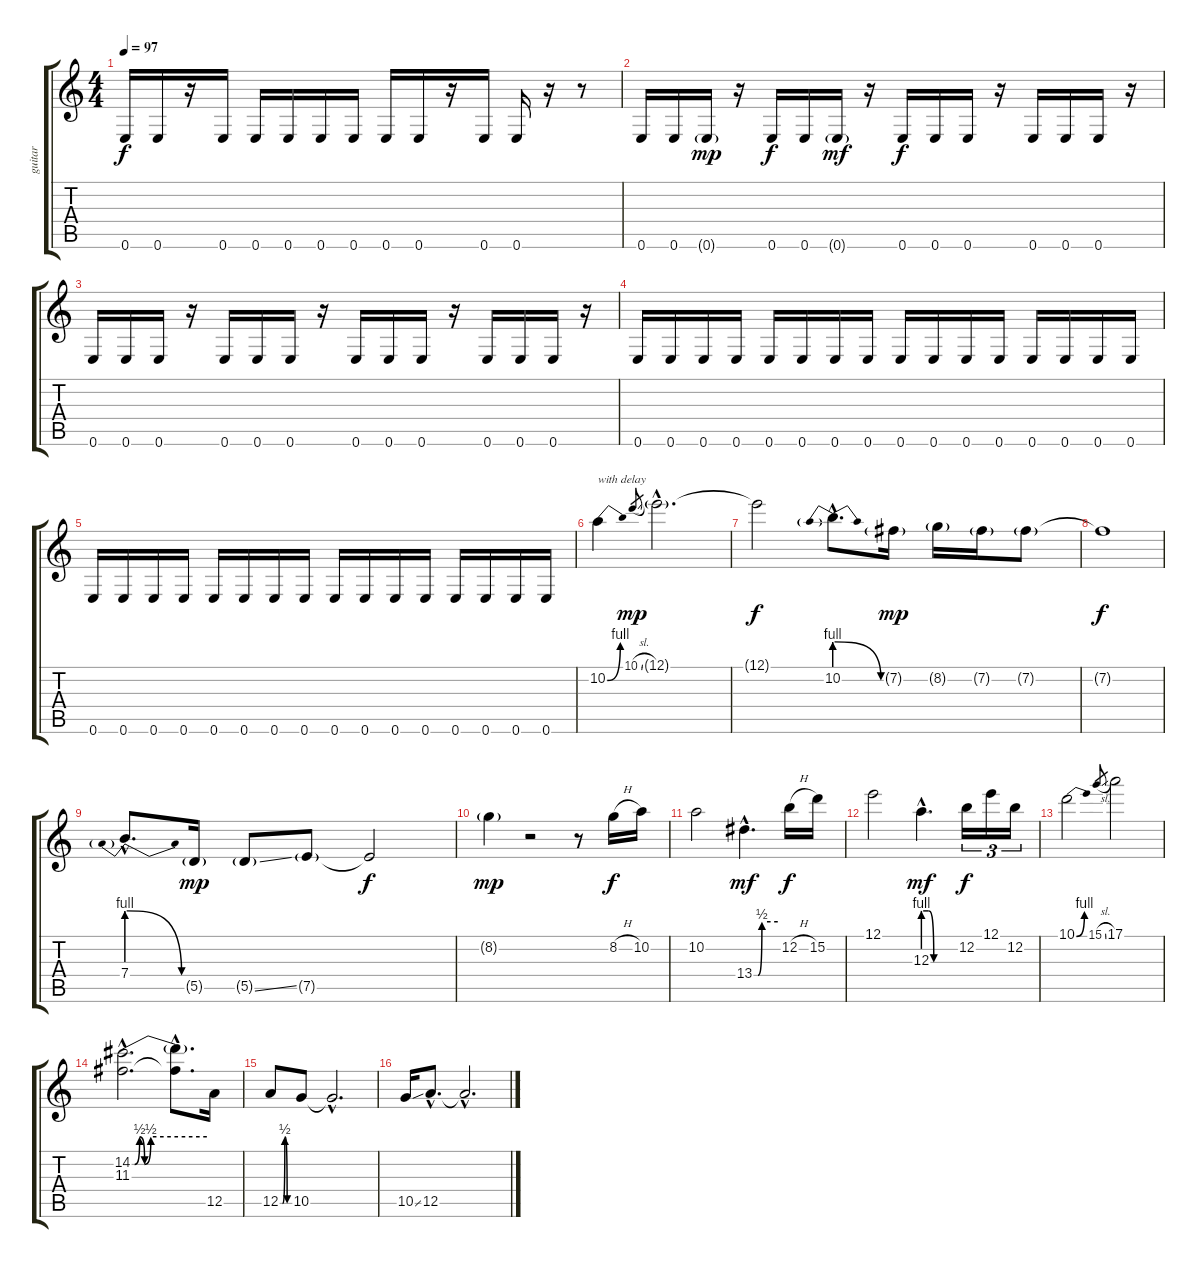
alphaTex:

\track ("guitar" "guitar") {instrument overdrivenguitar}
\staff {score tabs}
\tuning (E4 B3 G3 D3 A2 E2) {hide}
\ts (4 4)
\tempo 97
\clef g2
\ks c
0.6.16{dy f} 0.6.16 r.16 0.6.16 0.6.16 0.6.16 0.6.16 0.6.16 0.6.16 0.6.16 r.16 0.6.16 0.6.16 r.16 r.8 |
0.6.16 0.6.16 0.6{g}.16{dy mp} r.16 0.6.16{dy f} 0.6.16 0.6{g}.16{dy mf} r.16 0.6.16{dy f} 0.6.16 0.6.16 r.16 0.6.16 0.6.16 0.6.16 r.16 |
0.6.16 0.6.16 0.6.16 r.16 0.6.16 0.6.16 0.6.16 r.16 0.6.16 0.6.16 0.6.16 r.16 0.6.16 0.6.16 0.6.16 r.16 |
0.6.16 0.6.16 0.6.16 0.6.16 0.6.16 0.6.16 0.6.16 0.6.16 0.6.16 0.6.16 0.6.16 0.6.16 0.6.16 0.6.16 0.6.16 0.6.16 |
0.6.16 0.6.16 0.6.16 0.6.16 0.6.16 0.6.16 0.6.16 0.6.16 0.6.16 0.6.16 0.6.16 0.6.16 0.6.16 0.6.16 0.6.16 0.6.16 |
10.2{be (bend 0 0 60 4)}.4{txt "with delay" volume 16 balance 8 instrument electricguitarclean} 10.1{sl}.8{gr dy mp} 12.1{g hac}.2{d} |
12.1{t}.2{dy f} 10.2{be (prebendrelease 0 4 60 0) hac}.8{d} 7.2{g}.16{dy mp} 8.2{g}.16 7.2{g}.16 7.2{g}.8 |
7.2{t}.1{dy f} |
7.4{be (prebendrelease 0 4 60 0) hac}.8{d} 5.5{g}.16{dy mp} 5.5{ss g}.8 7.5{g}.8 7.5{t}.2{dy f} |
8.2{g}.4{dy mp} r.2 r.8 8.2{h}.16{dy f} 10.2.16 |
10.2.2 13.4{be (custom 0 0 10 0 20 2 60 2) hac}.4{d dy mf} 12.2{h}.16{dy f} 15.2.16 |
12.1.2 12.3{be (custom 0 4 10 4 20 0 60 0) hac}.4{d dy mf} 12.2.16{tu (3 2) dy f} 12.1.16{tu (3 2)} 12.2.16{tu (3 2)} |
10.1{be (bend 0 0 60 4)}.2 15.1{sl}.8{gr} 17.1.2 |
(14.2{be (custom 0 0 2 0 6 2 10 0 15 2 60 2) hac} 11.3{hac}).2{d} (14.2{hac t} 11.3{hac t}).8{d} 12.5.16 |
12.5{be (custom 0 0 15 0 30 2 45 0 60 0)}.8 10.5.8 10.5{hac t}.2{d} |
10.5{ss}.16 12.5{hac}.8{d} 12.5{hac t}.2{d}
